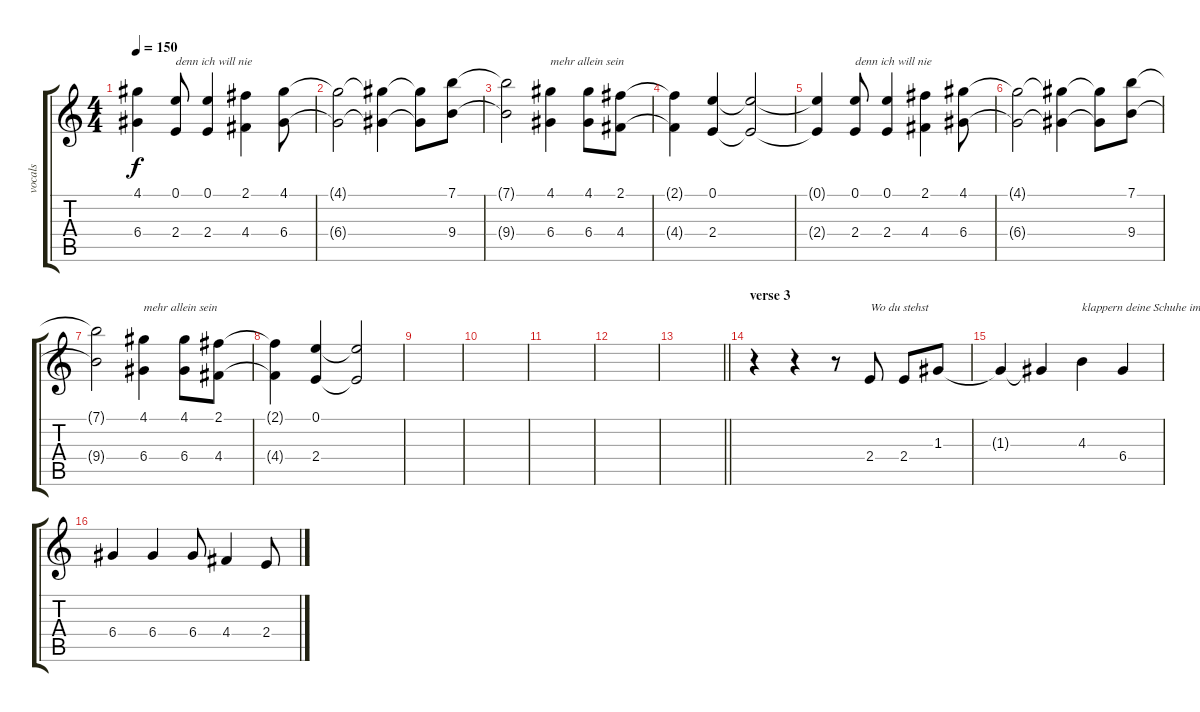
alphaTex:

\track ("vocals" "vocals") {instrument electricguitarjazz}
\staff {score tabs}
\tuning (E4 B3 G3 D3 A2 E2) {hide}
\ts (4 4)
\tempo 150
\clef g2
\ks c
(4.1{t} 6.4{t}).4{dy f} (0.1 2.4).8{txt "denn ich will nie"} (0.1 2.4).4 (2.1 4.4).4 (4.1 6.4).8 |
(4.1{t} 6.4{t}).2 (4.1{t} 6.4{t}).4 (4.1{t} 6.4{t}).8 (7.1 9.4).8 |
(7.1{t} 9.4{t}).2 (4.1 6.4).4{txt "mehr allein sein"} (4.1 6.4).8 (2.1 4.4).8 |
(2.1{t} 4.4{t}).4 (0.1 2.4).4 (0.1{t} 2.4{t}).2 |
(0.1{t} 2.4{t}).4 (0.1 2.4).8{txt "denn ich will nie"} (0.1 2.4).4 (2.1 4.4).4 (4.1 6.4).8 |
(4.1{t} 6.4{t}).2 (4.1{t} 6.4{t}).4 (4.1{t} 6.4{t}).8 (7.1 9.4).8 |
(7.1{t} 9.4{t}).2 (4.1 6.4).4{txt "mehr allein sein"} (4.1 6.4).8 (2.1 4.4).8 |
(2.1{t} 4.4{t}).4 (0.1 2.4).4 (0.1{t} 2.4{t}).2 |
|
|
|
|
\barLineRight lightlight
|
\section ("" "verse 3")
r.4 r.4 r.8 2.4.8{txt "Wo du stehst"} 2.4.8 1.3.8 |
1.3{t}.4 1.3{t}.4 4.3.4{txt "klappern deine Schuhe im Sand"} 6.4.4 |
6.4.4 6.4.4 6.4.8 4.4.4 2.4.8
